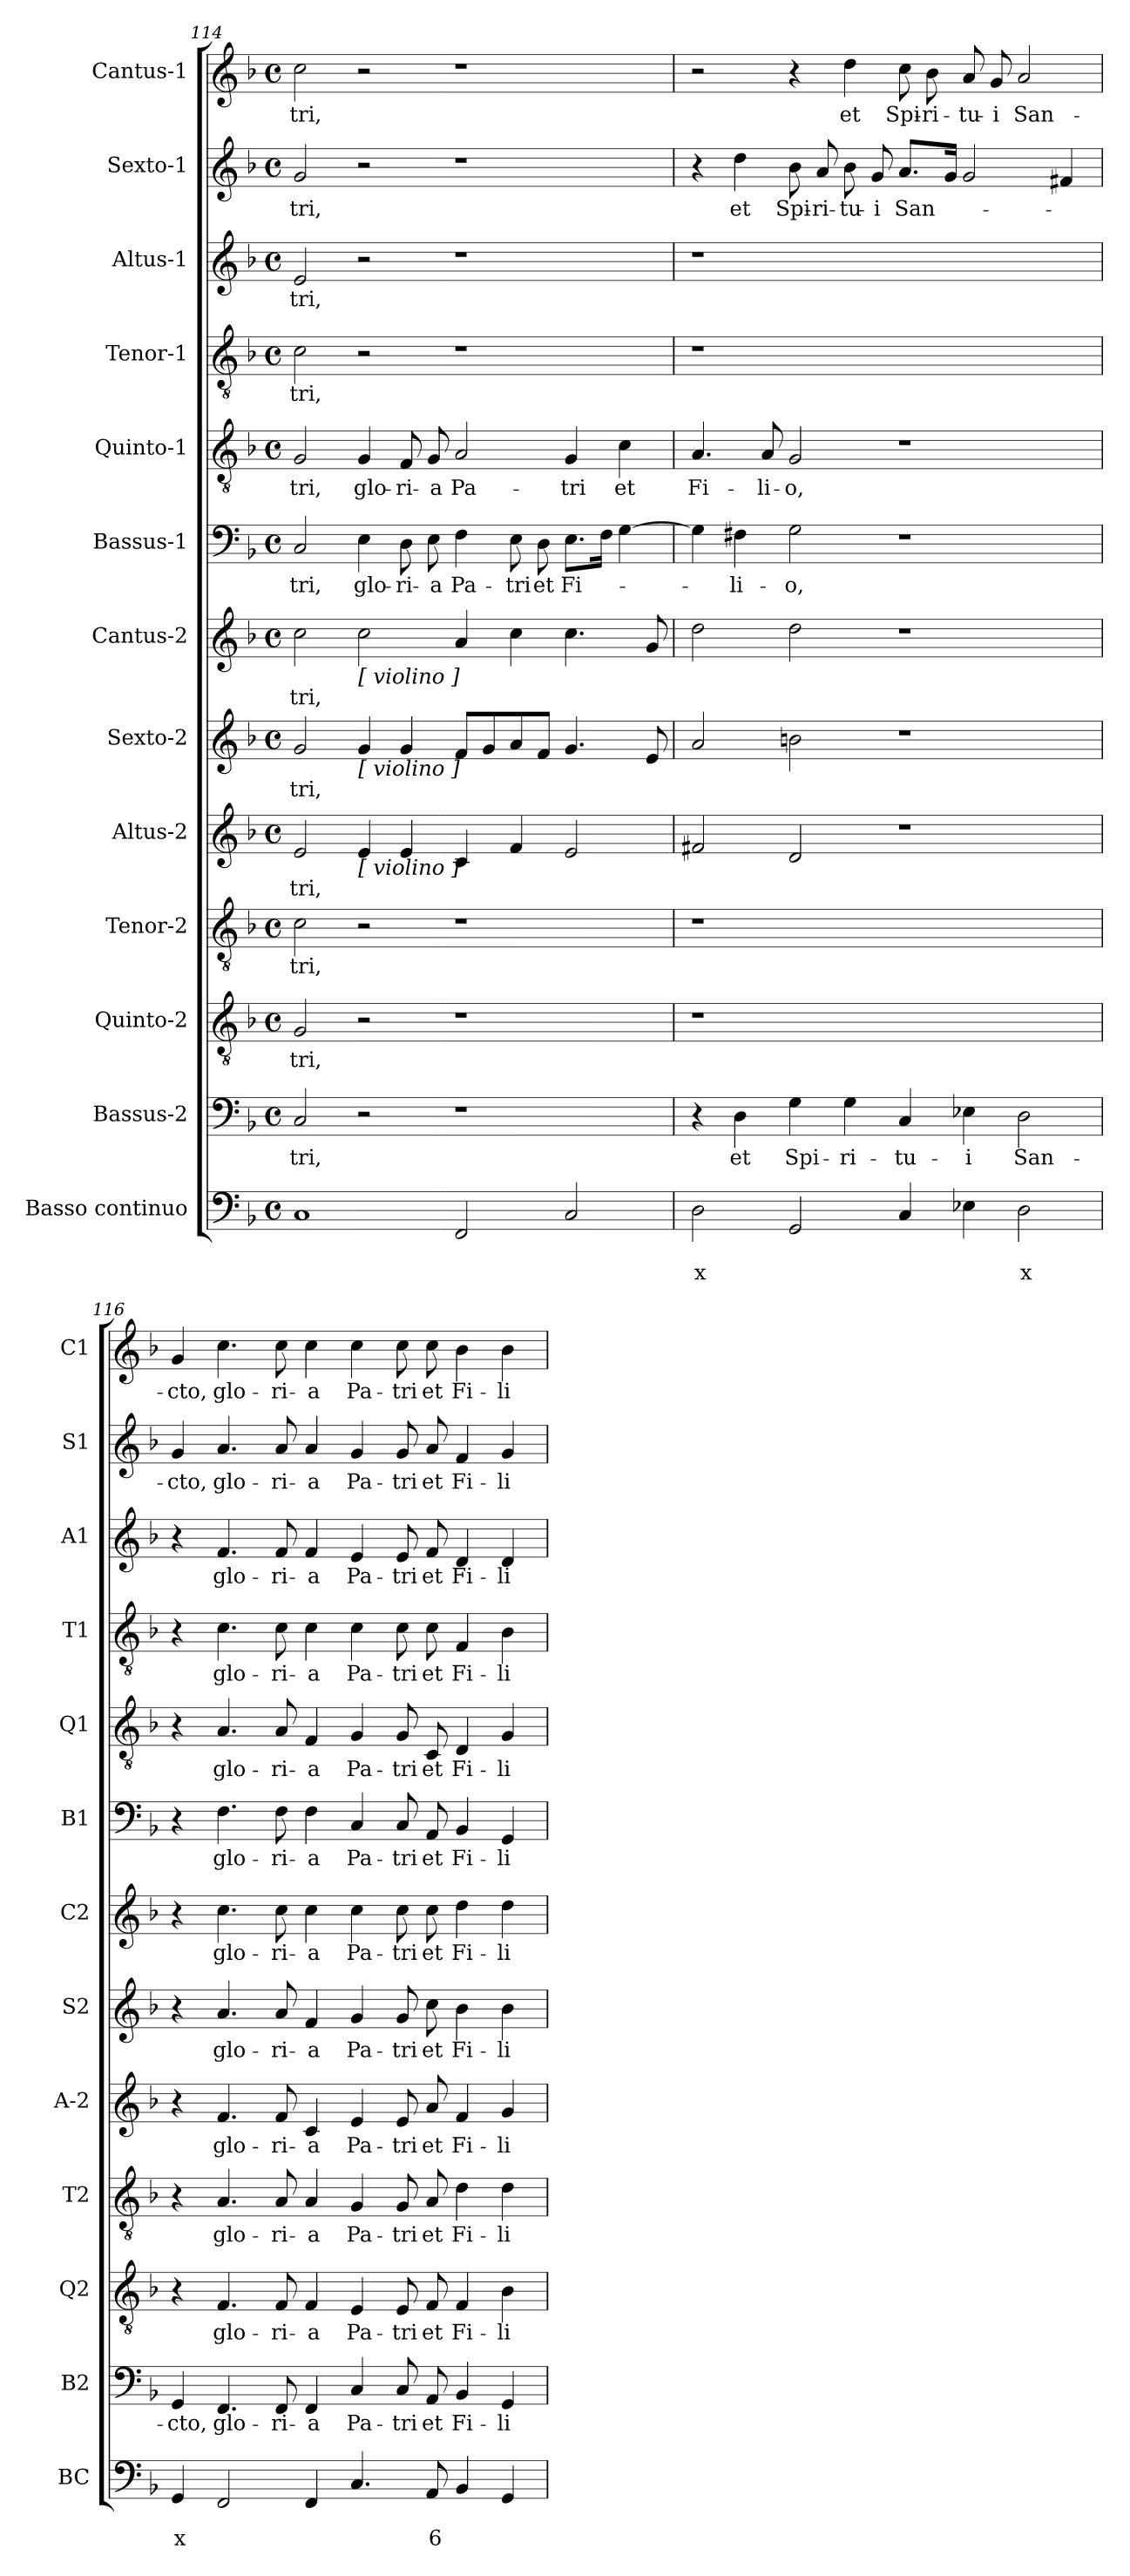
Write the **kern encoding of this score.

**kern	**text	**text	**kern	**text	**kern	**text	**kern	**text	**kern	**text	**kern	**text	**kern	**text	**kern	**text	**kern	**text	**kern	**text	**kern	**text	**kern	**text	**kern	**text
*part13	*part13	*part13	*part12	*part12	*part11	*part11	*part10	*part10	*part9	*part9	*part8	*part8	*part7	*part7	*part6	*part6	*part5	*part5	*part4	*part4	*part3	*part3	*part2	*part2	*part1	*part1
*staff13	*staff13	*staff13	*staff12	*staff12	*staff11	*staff11	*staff10	*staff10	*staff9	*staff9	*staff8	*staff8	*staff7	*staff7	*staff6	*staff6	*staff5	*staff5	*staff4	*staff4	*staff3	*staff3	*staff2	*staff2	*staff1	*staff1
*I"Basso continuo	*	*	*I"Bassus-2	*	*I"Quinto-2	*	*I"Tenor-2	*	*I"Altus-2	*	*I"Sexto-2	*	*I"Cantus-2	*	*I"Bassus-1	*	*I"Quinto-1	*	*I"Tenor-1	*	*I"Altus-1	*	*I"Sexto-1	*	*I"Cantus-1	*
*I'BC	*	*	*I'B2	*	*I'Q2	*	*I'T2	*	*I'A-2	*	*I'S2	*	*I'C2	*	*I'B1	*	*I'Q1	*	*I'T1	*	*I'A1	*	*I'S1	*	*I'C1	*
!!LO:PB:g=z
*clefF4	*	*	*clefF4	*	*clefGv2	*	*clefGv2	*	*clefG2	*	*clefG2	*	*clefG2	*	*clefF4	*	*clefGv2	*	*clefGv2	*	*clefG2	*	*clefG2	*	*clefG2	*
*k[b-]	*	*	*k[b-]	*	*k[b-]	*	*k[b-]	*	*k[b-]	*	*k[b-]	*	*k[b-]	*	*k[b-]	*	*k[b-]	*	*k[b-]	*	*k[b-]	*	*k[b-]	*	*k[b-]	*
*F:	*	*	*F:	*	*F:	*	*F:	*	*F:	*	*F:	*	*F:	*	*F:	*	*F:	*	*F:	*	*F:	*	*F:	*	*F:	*
*M4/4	*	*	*M4/4	*	*M4/4	*	*M4/4	*	*M4/4	*	*M4/4	*	*M4/4	*	*M4/4	*	*M4/4	*	*M4/4	*	*M4/4	*	*M4/4	*	*M4/4	*
*met(c)	*	*	*met(c)	*	*met(c)	*	*met(c)	*	*met(c)	*	*met(c)	*	*met(c)	*	*met(c)	*	*met(c)	*	*met(c)	*	*met(c)	*	*met(c)	*	*met(c)	*
=114	=114	=114	=114	=114	=114	=114	=114	=114	=114	=114	=114	=114	=114	=114	=114	=114	=114	=114	=114	=114	=114	=114	=114	=114	=114	=114
!	!	!	!	!LO:LY:b	!	!LO:LY:b	!	!LO:LY:b	!	!LO:LY:b	!	!LO:LY:b	!	!LO:LY:b	!	!LO:LY:b	!	!LO:LY:b	!	!LO:LY:b	!	!LO:LY:b	!	!LO:LY:b	!	!LO:LY:b
1C	.	.	2C/	-tri,	2G/	-tri,	2c\	-tri,	2e/	-tri,	2g/	-tri,	2cc\	-tri,	2C/	-tri,	2G/	-tri,	2c\	-tri,	2e/	-tri,	2g/	-tri,	2cc\	-tri,
!	!	!	!	!	!	!	!	!	!	!	!	!	!LO:TX:b:i:t=[ violino ]	!	!	!	!	!	!	!	!	!	!	!	!	!
!	!	!	!	!	!	!	!	!	!	!	!LO:TX:b:i:t=[ violino ]	!	!	!	!	!	!	!	!	!	!	!	!	!	!	!
!	!	!	!	!	!	!	!	!	!LO:TX:b:i:t=[ violino ]	!	!	!	!	!	!	!	!	!	!	!	!	!	!	!	!	!
!	!	!	!	!	!	!	!	!	!	!	!	!	!	!	!	!LO:LY:b	!	!LO:LY:b	!	!	!	!	!	!	!	!
.	.	.	2r	.	2r	.	2r	.	4e/	.	4g/	.	2cc\	.	4E\	glo-	4G/	glo-	2r	.	2r	.	2r	.	2r	.
!	!	!	!	!	!	!	!	!	!	!	!	!	!	!	!	!LO:LY:b	!	!LO:LY:b	!	!	!	!	!	!	!	!
.	.	.	.	.	.	.	.	.	4e/	.	4g/	.	.	.	8D\	-ri-	8F/	-ri-	.	.	.	.	.	.	.	.
!	!	!	!	!	!	!	!	!	!	!	!	!	!	!	!	!LO:LY:b	!	!LO:LY:b	!	!	!	!	!	!	!	!
.	.	.	.	.	.	.	.	.	.	.	.	.	.	.	8E\	-a	8G/	-a	.	.	.	.	.	.	.	.
!	!	!	!	!	!	!	!	!	!	!	!	!	!	!	!	!LO:LY:b	!	!LO:LY:b	!	!	!	!	!	!	!	!
2FF/	.	.	1r	.	1r	.	1r	.	4c/	.	8f/L	.	4a/	.	4F\	Pa-	2A/	Pa-	1r	.	1r	.	1r	.	1r	.
.	.	.	.	.	.	.	.	.	.	.	8g/	.	.	.	.	.	.	.	.	.	.	.	.	.	.	.
!	!	!	!	!	!	!	!	!	!	!	!	!	!	!	!	!LO:LY:b	!	!	!	!	!	!	!	!	!	!
.	.	.	.	.	.	.	.	.	4f/	.	8a/	.	4cc\	.	8E\	-tri	.	.	.	.	.	.	.	.	.	.
!	!	!	!	!	!	!	!	!	!	!	!	!	!	!	!	!LO:LY:b	!	!	!	!	!	!	!	!	!	!
.	.	.	.	.	.	.	.	.	.	.	8f/J	.	.	.	8D\	et	.	.	.	.	.	.	.	.	.	.
!	!	!	!	!	!	!	!	!	!	!	!	!	!	!	!	!LO:LY:b	!	!LO:LY:b	!	!	!	!	!	!	!	!
2C/	.	.	.	.	.	.	.	.	2e/	.	4.g/	.	4.cc\	.	8.E\L	Fi-	4G/	-tri	.	.	.	.	.	.	.	.
.	.	.	.	.	.	.	.	.	.	.	.	.	.	.	16F\Jk	.	.	.	.	.	.	.	.	.	.	.
!	!	!	!	!	!	!	!	!	!	!	!	!	!	!	!	!	!	!LO:LY:b	!	!	!	!	!	!	!	!
.	.	.	.	.	.	.	.	.	.	.	.	.	.	.	[4G\	.	4c\	et	.	.	.	.	.	.	.	.
.	.	.	.	.	.	.	.	.	.	.	8e/	.	8g/	.	.	.	.	.	.	.	.	.	.	.	.	.
=115	=115	=115	=115	=115	=115	=115	=115	=115	=115	=115	=115	=115	=115	=115	=115	=115	=115	=115	=115	=115	=115	=115	=115	=115	=115	=115
!	!	!LO:LY:b	!	!	!	!	!	!	!	!	!	!	!	!	!	!	!	!LO:LY:b	!	!	!	!	!	!	!	!
2D\	.	x	4r	.	1r	.	1r	.	2f#X/	.	2a/	.	2dd\	.	4G\]	.	4.A/	Fi-	1r	.	1r	.	4r	.	2r	.
!	!	!	!	!LO:LY:b	!	!	!	!	!	!	!	!	!	!	!	!LO:LY:b	!	!	!	!	!	!	!	!LO:LY:b	!	!
.	.	.	4D\	et	.	.	.	.	.	.	.	.	.	.	4F#X\	-li-	.	.	.	.	.	.	4dd\	et	.	.
!	!	!	!	!	!	!	!	!	!	!	!	!	!	!	!	!	!	!LO:LY:b	!	!	!	!	!	!	!	!
.	.	.	.	.	.	.	.	.	.	.	.	.	.	.	.	.	8A/	-li-	.	.	.	.	.	.	.	.
!	!	!	!	!LO:LY:b	!	!	!	!	!	!	!	!	!	!	!	!LO:LY:b	!	!LO:LY:b	!	!	!	!	!	!LO:LY:b	!	!
2GG/	.	.	4G\	Spi-	.	.	.	.	2d/	.	2bn\	.	2dd\	.	2G\	-o,	2G/	-o,	.	.	.	.	8b-\	Spi-	4r	.
!	!	!	!	!	!	!	!	!	!	!	!	!	!	!	!	!	!	!	!	!	!	!	!	!LO:LY:b	!	!
.	.	.	.	.	.	.	.	.	.	.	.	.	.	.	.	.	.	.	.	.	.	.	8a/	-ri-	.	.
!	!	!	!	!LO:LY:b	!	!	!	!	!	!	!	!	!	!	!	!	!	!	!	!	!	!	!	!LO:LY:b	!	!LO:LY:b
.	.	.	4G\	-ri-	.	.	.	.	.	.	.	.	.	.	.	.	.	.	.	.	.	.	8b-\	-tu-	4dd\	et
!	!	!	!	!	!	!	!	!	!	!	!	!	!	!	!	!	!	!	!	!	!	!	!	!LO:LY:b	!	!
.	.	.	.	.	.	.	.	.	.	.	.	.	.	.	.	.	.	.	.	.	.	.	8g/	-i	.	.
!	!	!	!	!LO:LY:b	!	!	!	!	!	!	!	!	!	!	!	!	!	!	!	!	!	!	!	!LO:LY:b	!	!LO:LY:b
4C/	.	.	4C/	-tu-	1ryy	.	1ryy	.	1r	.	1r	.	1r	.	1r	.	1r	.	1ryy	.	1ryy	.	8.a/L	San-	8cc\	Spi-
!	!	!	!	!	!	!	!	!	!	!	!	!	!	!	!	!	!	!	!	!	!	!	!	!	!	!LO:LY:b
.	.	.	.	.	.	.	.	.	.	.	.	.	.	.	.	.	.	.	.	.	.	.	.	.	8b-\	-ri-
.	.	.	.	.	.	.	.	.	.	.	.	.	.	.	.	.	.	.	.	.	.	.	16g/Jk	.	.	.
!	!	!	!	!LO:LY:b	!	!	!	!	!	!	!	!	!	!	!	!	!	!	!	!	!	!	!	!	!	!LO:LY:b
4E-X\	.	.	4E-X\	-i	.	.	.	.	.	.	.	.	.	.	.	.	.	.	.	.	.	.	2g/	.	8a/	-tu-
!	!	!	!	!	!	!	!	!	!	!	!	!	!	!	!	!	!	!	!	!	!	!	!	!	!	!LO:LY:b
.	.	.	.	.	.	.	.	.	.	.	.	.	.	.	.	.	.	.	.	.	.	.	.	.	8g/	-i
!	!	!LO:LY:b	!	!LO:LY:b	!	!	!	!	!	!	!	!	!	!	!	!	!	!	!	!	!	!	!	!	!	!LO:LY:b
2D\	.	x	2D\	San-	.	.	.	.	.	.	.	.	.	.	.	.	.	.	.	.	.	.	.	.	2a/	San-
.	.	.	.	.	.	.	.	.	.	.	.	.	.	.	.	.	.	.	.	.	.	.	4f#X/	.	.	.
=116	=116	=116	=116	=116	=116	=116	=116	=116	=116	=116	=116	=116	=116	=116	=116	=116	=116	=116	=116	=116	=116	=116	=116	=116	=116	=116
!	!	!LO:LY:b	!	!LO:LY:b	!	!	!	!	!	!	!	!	!	!	!	!	!	!	!	!	!	!	!	!LO:LY:b	!	!LO:LY:b
4GG/	.	x	4GG/	-cto,	4r	.	4r	.	4r	.	4r	.	4r	.	4r	.	4r	.	4r	.	4r	.	4g/	-cto,	4g/	-cto,
!	!	!	!	!LO:LY:b	!	!LO:LY:b	!	!LO:LY:b	!	!LO:LY:b	!	!LO:LY:b	!	!LO:LY:b	!	!LO:LY:b	!	!LO:LY:b	!	!LO:LY:b	!	!LO:LY:b	!	!LO:LY:b	!	!LO:LY:b
2FF/	.	.	4.FF/	glo-	4.F/	glo-	4.A/	glo-	4.f/	glo-	4.a/	glo-	4.cc\	glo-	4.F\	glo-	4.A/	glo-	4.c\	glo-	4.f/	glo-	4.a/	glo-	4.cc\	glo-
!	!	!	!	!LO:LY:b	!	!LO:LY:b	!	!LO:LY:b	!	!LO:LY:b	!	!LO:LY:b	!	!LO:LY:b	!	!LO:LY:b	!	!LO:LY:b	!	!LO:LY:b	!	!LO:LY:b	!	!LO:LY:b	!	!LO:LY:b
.	.	.	8FF/	-ri-	8F/	-ri-	8A/	-ri-	8f/	-ri-	8a/	-ri-	8cc\	-ri-	8F\	-ri-	8A/	-ri-	8c\	-ri-	8f/	-ri-	8a/	-ri-	8cc\	-ri-
!	!	!	!	!LO:LY:b	!	!LO:LY:b	!	!LO:LY:b	!	!LO:LY:b	!	!LO:LY:b	!	!LO:LY:b	!	!LO:LY:b	!	!LO:LY:b	!	!LO:LY:b	!	!LO:LY:b	!	!LO:LY:b	!	!LO:LY:b
4FF/	.	.	4FF/	-a	4F/	-a	4A/	-a	4c/	-a	4f/	-a	4cc\	-a	4F\	-a	4F/	-a	4c\	-a	4f/	-a	4a/	-a	4cc\	-a
!	!	!	!	!LO:LY:b	!	!LO:LY:b	!	!LO:LY:b	!	!LO:LY:b	!	!LO:LY:b	!	!LO:LY:b	!	!LO:LY:b	!	!LO:LY:b	!	!LO:LY:b	!	!LO:LY:b	!	!LO:LY:b	!	!LO:LY:b
4.C/	.	.	4C/	Pa-	4E/	Pa-	4G/	Pa-	4e/	Pa-	4g/	Pa-	4cc\	Pa-	4C/	Pa-	4G/	Pa-	4c\	Pa-	4e/	Pa-	4g/	Pa-	4cc\	Pa-
!	!	!	!	!LO:LY:b	!	!LO:LY:b	!	!LO:LY:b	!	!LO:LY:b	!	!LO:LY:b	!	!LO:LY:b	!	!LO:LY:b	!	!LO:LY:b	!	!LO:LY:b	!	!LO:LY:b	!	!LO:LY:b	!	!LO:LY:b
.	.	.	8C/	-tri	8E/	-tri	8G/	-tri	8e/	-tri	8g/	-tri	8cc\	-tri	8C/	-tri	8G/	-tri	8c\	-tri	8e/	-tri	8g/	-tri	8cc\	-tri
!	!	!LO:LY:b	!	!LO:LY:b	!	!LO:LY:b	!	!LO:LY:b	!	!LO:LY:b	!	!LO:LY:b	!	!LO:LY:b	!	!LO:LY:b	!	!LO:LY:b	!	!LO:LY:b	!	!LO:LY:b	!	!LO:LY:b	!	!LO:LY:b
8AA/	.	6	8AA/	et	8F/	et	8A/	et	8a/	et	8cc\	et	8cc\	et	8AA/	et	8C/	et	8c\	et	8f/	et	8a/	et	8cc\	et
!	!	!	!	!LO:LY:b	!	!LO:LY:b	!	!LO:LY:b	!	!LO:LY:b	!	!LO:LY:b	!	!LO:LY:b	!	!LO:LY:b	!	!LO:LY:b	!	!LO:LY:b	!	!LO:LY:b	!	!LO:LY:b	!	!LO:LY:b
4BB-/	.	.	4BB-/	Fi-	4F/	Fi-	4d\	Fi-	4f/	Fi-	4b-\	Fi-	4dd\	Fi-	4BB-/	Fi-	4D/	Fi-	4F/	Fi-	4d/	Fi-	4f/	Fi-	4b-\	Fi-
!	!	!	!	!LO:LY:b	!	!LO:LY:b	!	!LO:LY:b	!	!LO:LY:b	!	!LO:LY:b	!	!LO:LY:b	!	!LO:LY:b	!	!LO:LY:b	!	!LO:LY:b	!	!LO:LY:b	!	!LO:LY:b	!	!LO:LY:b
4GG/	.	.	4GG/	-li-	4B-\	-li-	4d\	-li-	4g/	-li-	4b-\	-li-	4dd\	-li-	4GG/	-li-	4G/	-li-	4B-\	-li-	4d/	-li-	4g/	-li-	4b-\	-li-
=	=	=	=	=	=	=	=	=	=	=	=	=	=	=	=	=	=	=	=	=	=	=	=	=	=	=
*-	*-	*-	*-	*-	*-	*-	*-	*-	*-	*-	*-	*-	*-	*-	*-	*-	*-	*-	*-	*-	*-	*-	*-	*-	*-	*-
